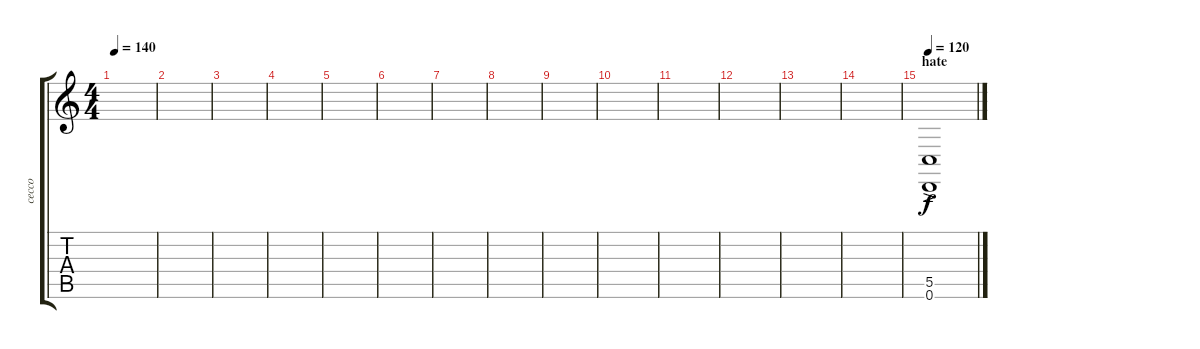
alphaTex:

\track ("cecco" "cecco") {instrument gunshot}
\staff {score tabs}
\tuning (D4 A3 F3 C3 G2 D2) {hide}
\ts (4 4)
\tempo 140
\clef g2
\ks c
|
|
|
|
|
|
|
|
|
|
|
|
|
|
\section ("" "hate")
\tempo 120
(5.5{ac} 0.6{ac}).1
